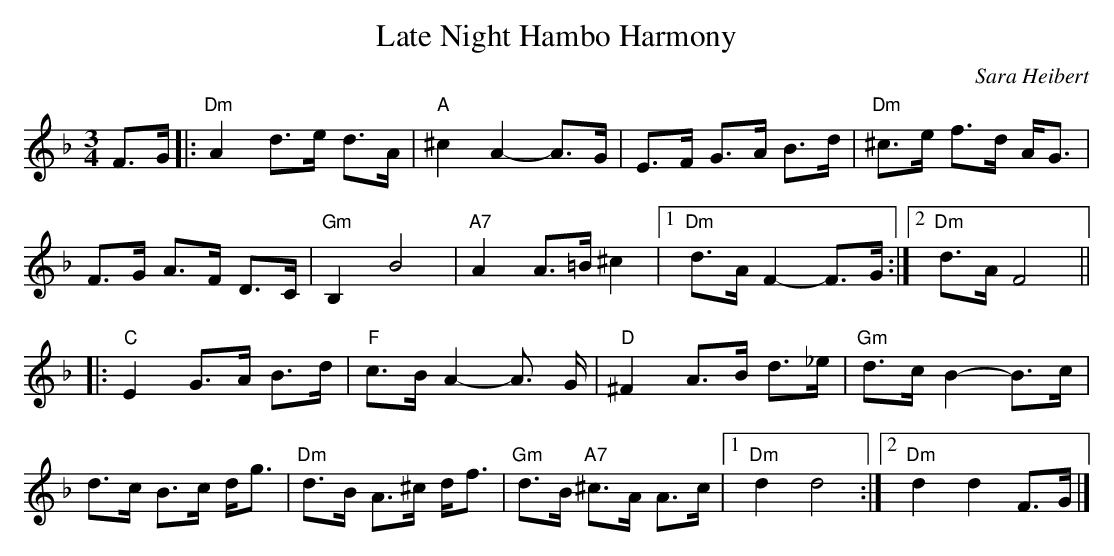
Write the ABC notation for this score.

X:1
T: Late Night Hambo Harmony
C: Sara Heibert
M:3/4
L:1/16
K:Dm
F3G |: "Dm"A4 d3e d3A | "A"^c4 A4-A3G | E3F G3A B3d | "Dm"^c3e f3d AG3 |
F3G A3F D3C | "Gm"B,4 B8 | "A7" A4A3=B ^c4 |1 "Dm"d3A F4-F3G :|2 "Dm" d3A F8 ||
|: "C" E4 G3A B3d | "F" c3B A4- A3 G|"D"^F4 A3B d3_e |"Gm" d3c B4-B3c |
d3c B3c dg3 | "Dm" d3B A3^c df3| "Gm" d3B "A7"^c3A A3c |1 "Dm" d4 d8 :|2 "Dm" d4 d4 F3G |]
